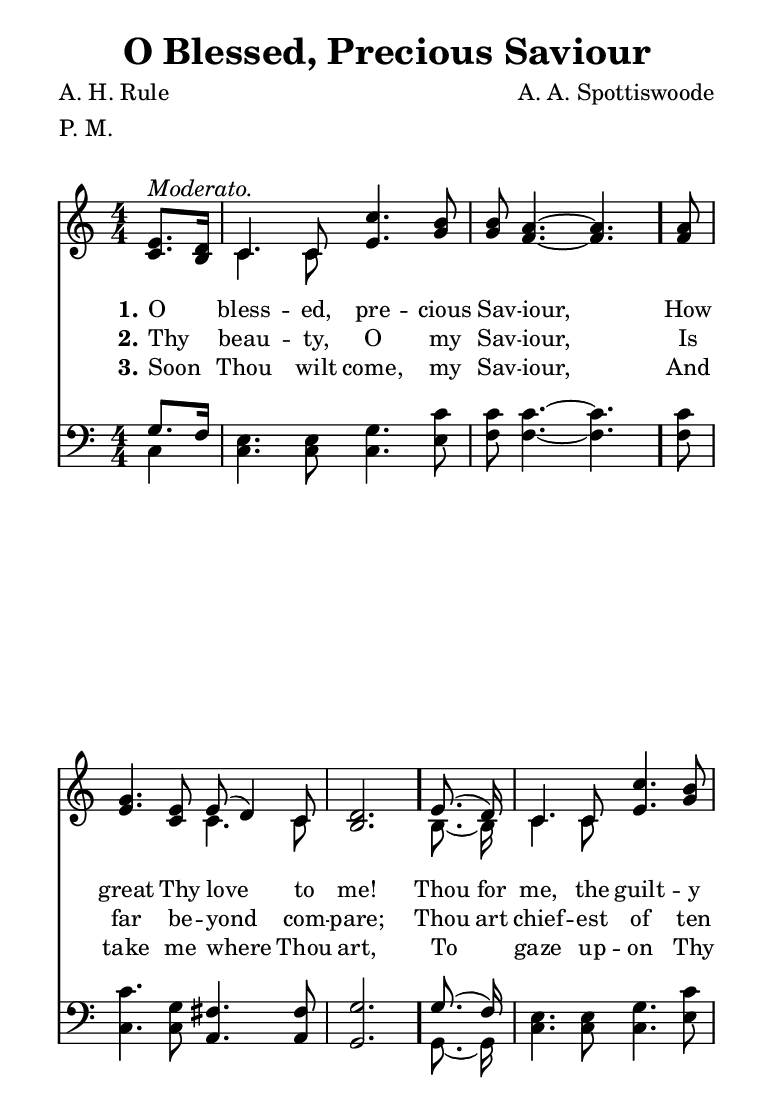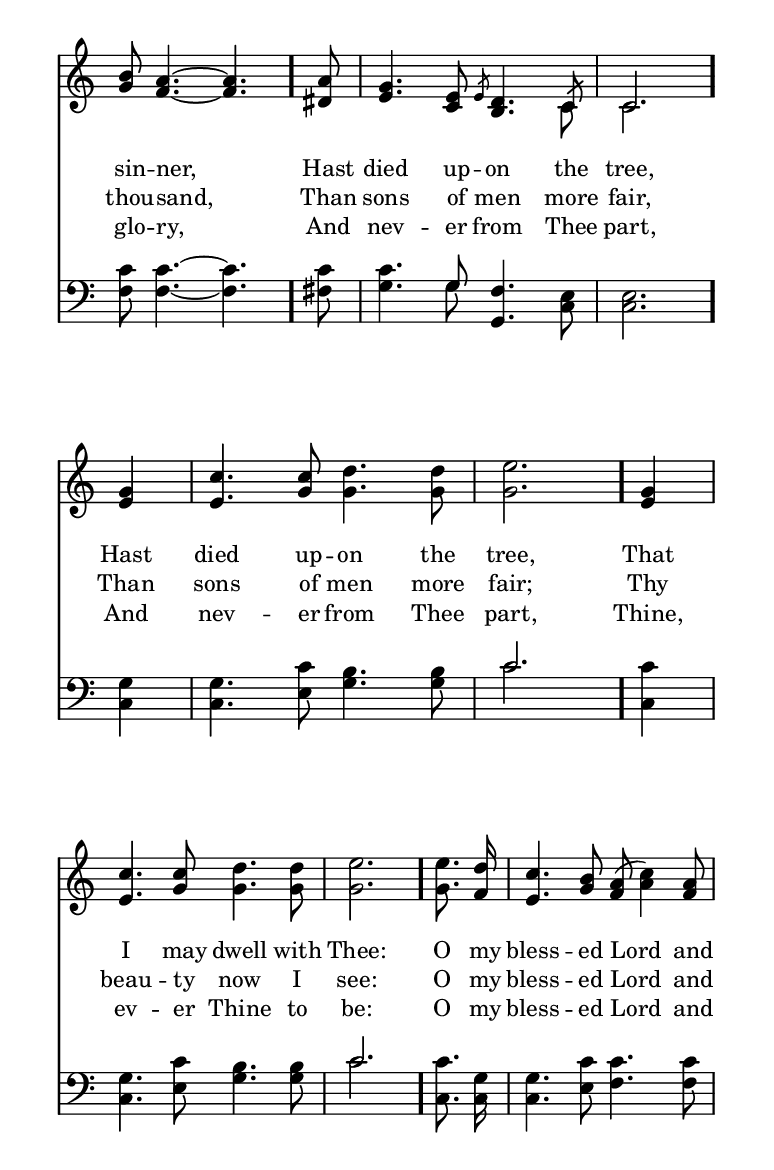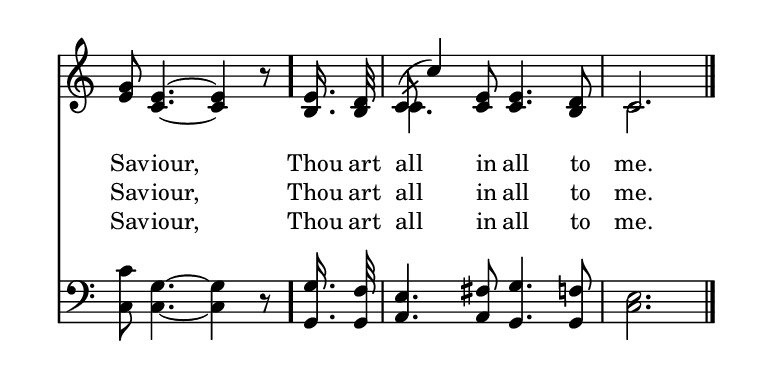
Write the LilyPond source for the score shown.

\include "common/global.ily"
\paper {
  \include "common/paper.ily"
}

\header{
  hymnnumber = "245"
  title = "O Blessed, Precious Saviour"
  tunename = ""
  meter = "P. M."
  poet = "A. H. Rule"
  composer = "A. A. Spottiswoode"
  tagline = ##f
}

global = {
  \include "common/overrides.ily"
  \override Staff.TimeSignature.style = #'numbered
  \time 4/4
  \override Score.MetronomeMark.transparent = ##t % hide all fermata changes too
  \tempo 4=90
  \key c \major
  \partial 4
  \autoBeamOff
}

notesSoprano = {
\global
\relative c' {

  e8.^\markup{\italic Moderato.}[ d16] | c4. c8 c'4. b8 | b8 a4. ~ a4.
  a8 | g4. e8 e8( d4) c8 | d2.
  e8.( d16) | c4. c8 c'4. b8 | b8 a4. ~ a4.
  a8 | g4. e8 \slashedGrace e8 d4. c8 | c2.

  g'4 | c4. c8 d4. d8 | e2.
  g,4 | c4. c8 d4. d8 | e2.
  e8. d16 | c4. b8 a8( c4) a8 | g8 e4. ~ e4 r8
  e16. d32 | c8( c'4) e,8 e4. d8 | c2.

  \bar "|."

}
}

notesAlto = {
\global
\relative e' {

  c8.[ b16] | c4. c8 e4. g8 | g f4. ~ f4.
  f8 | e4. c8 c4. c8 | b2. \eogbreak
  b8. ~ b16 | c4. c8 e4. g8 | g f4. ~ f4.
  dis8 | e4. c8 b4. c8 | c2. \eogbreak

  e4 | e4. g8 g4. g8 | g2.
  e4 | e4. g8 g4. g8 | g2. \eogbreak
  g8. f16 | e4. g8 f8( a4) f8 | e8 c4. ~ c4 r8
  b16. b32 | c4. c8 c4. b8 | c2. \eogbreak

}
}

notesTenor = {
\global
\relative a {

  g8.[ f16] | e4. e8 g4. c8 | c8 c4. ~ c4.
  c8 | c4. g8 fis4. fis8 | g2.
  g8.( f16) | e4. e8 g4. c8 | c8 c4. ~ c4.
  c8 | c4. g8 f4. e8 | e2.

  g4 | g4. c8 b4. b8 | c2.
  c4 | g4. c8 b4. b8 | c2.
  c8. g16 | g4. c8 c4. c8 | c8 g4. ~ g4 r8
  g16. f32 | e4. fis8 g4. f8 | e2.

}
}

notesBass = {
\global
\relative f {

  c4 | c4. c8 c4. e8 | f8 f4. ~ f4.
  f8 | c4. c8 a4. a8 | g2.
  g8. ~ g16 | c4. c8 c4. e8 | f8 f4. ~ f4.
  fis8 | g4. g8 g,4. c8 | c2.

  c4 | c4. e8 g4. g8 | c2.
  c,4 | c4. e8 g4. g8 | c2.
  c,8. c16 | c4. e8 f4. f8 | c8 c4. ~ c4 r8
  g16. g32 | a4. a8 g4. g8 | c2.

}
}

wordsA = \lyricmode {
\set stanza = "1."

O bless -- ed, pre -- cious Sav -- iour, \bar "."
How great Thy love to me! \bar "."
{ \mon } Thou for { \moff } me, the guilt -- y sin -- ner, \bar "."
Hast died up -- on the tree, \bar "."
Hast died up -- on the tree, \bar "."
That I may dwell with Thee: \bar "."
O my bless -- ed Lord and Sav -- iour, \bar "."
Thou art all in all to me. \bar "."

}

wordsB = \lyricmode {
\set stanza = "2."

Thy beau -- ty, O my Sav -- iour,
Is far be -- yond com -- pare;
{ \mon } Thou art { \moff } chief -- est of ten thou -- sand,
Than sons of men more fair,
Than sons of men more fair;
Thy beau -- ty now I see:
O my bless -- ed Lord and Sav -- iour,
Thou art all in all to me.

}

wordsC = \lyricmode {
\set stanza = "3."

Soon Thou wilt come, my Sav -- iour,
And take me where Thou art,
To gaze up -- on Thy glo -- ry,
And nev -- er from Thee part,
And nev -- er from Thee part,
Thine, ev -- er Thine to be:
O my bless -- ed Lord and Sav -- iour,
Thou art all in all to me.

}

\score {
  \context ChoirStaff <<
    \context Staff = upper <<
      \set Staff.autoBeaming = ##f
      \set ChoirStaff.systemStartDelimiter = #'SystemStartBar
      \set ChoirStaff.printPartCombineTexts = ##f
      \partcombine #'(2 . 11) \notesSoprano \notesAlto
      \context NullVoice = sopranos { \voiceOne << \notesSoprano >> }
      \context Lyrics = one   \lyricsto sopranos \wordsA
      \context Lyrics = two   \lyricsto sopranos \wordsB
      \context Lyrics = three \lyricsto sopranos \wordsC
    >>
    \context Staff = men <<
      \set Staff.autoBeaming = ##f
      \clef bass
      \set ChoirStaff.printPartCombineTexts = ##f
      \partcombine #'(2 . 11) \notesTenor \notesBass
    >>
  >>
  \layout {
    \include "common/layout.ily"
  }
  \midi{
    \include "common/midi.ily"
  }
}

\version "2.19.49"  % necessary for upgrading to future LilyPond versions.

% vi:set et ts=2 sw=2 ai nocindent syntax=lilypond:
